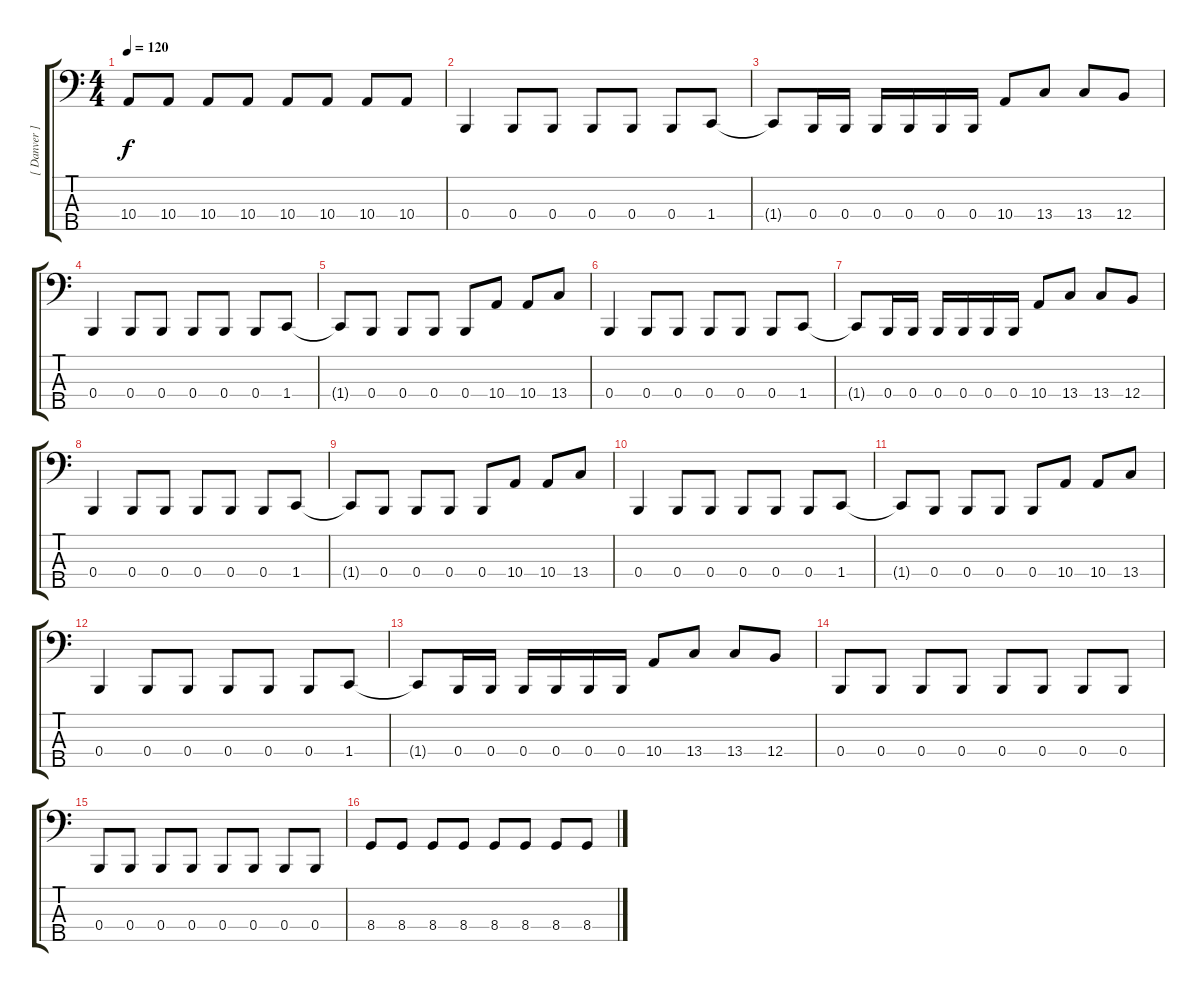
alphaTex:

\track ("[ Danver ]" "[ Danver ]") {instrument electricbassfinger}
\staff {score tabs}
\tuning (E2 B1 Gb1 B0 Ab0) {hide}
\ts (4 4)
\tempo 120
\clef f4
\ks c
10.4.8{dy f} 10.4.8 10.4.8 10.4.8 10.4.8 10.4.8 10.4.8 10.4.8 |
0.4.4 0.4.8 0.4.8 0.4.8 0.4.8 0.4.8 1.4.8 |
1.4{t}.8 0.4.16 0.4.16 0.4.16 0.4.16 0.4.16 0.4.16 10.4.8 13.4.8 13.4.8 12.4.8 |
0.4.4 0.4.8 0.4.8 0.4.8 0.4.8 0.4.8 1.4.8 |
1.4{t}.8 0.4.8 0.4.8 0.4.8 0.4.8 10.4.8 10.4.8 13.4.8 |
0.4.4 0.4.8 0.4.8 0.4.8 0.4.8 0.4.8 1.4.8 |
1.4{t}.8 0.4.16 0.4.16 0.4.16 0.4.16 0.4.16 0.4.16 10.4.8 13.4.8 13.4.8 12.4.8 |
0.4.4 0.4.8 0.4.8 0.4.8 0.4.8 0.4.8 1.4.8 |
1.4{t}.8 0.4.8 0.4.8 0.4.8 0.4.8 10.4.8 10.4.8 13.4.8 |
0.4.4 0.4.8 0.4.8 0.4.8 0.4.8 0.4.8 1.4.8 |
1.4{t}.8 0.4.8 0.4.8 0.4.8 0.4.8 10.4.8 10.4.8 13.4.8 |
0.4.4 0.4.8 0.4.8 0.4.8 0.4.8 0.4.8 1.4.8 |
1.4{t}.8 0.4.16 0.4.16 0.4.16 0.4.16 0.4.16 0.4.16 10.4.8 13.4.8 13.4.8 12.4.8 |
0.4.8 0.4.8 0.4.8 0.4.8 0.4.8 0.4.8 0.4.8 0.4.8 |
0.4.8 0.4.8 0.4.8 0.4.8 0.4.8 0.4.8 0.4.8 0.4.8 |
8.4.8 8.4.8 8.4.8 8.4.8 8.4.8 8.4.8 8.4.8 8.4.8
